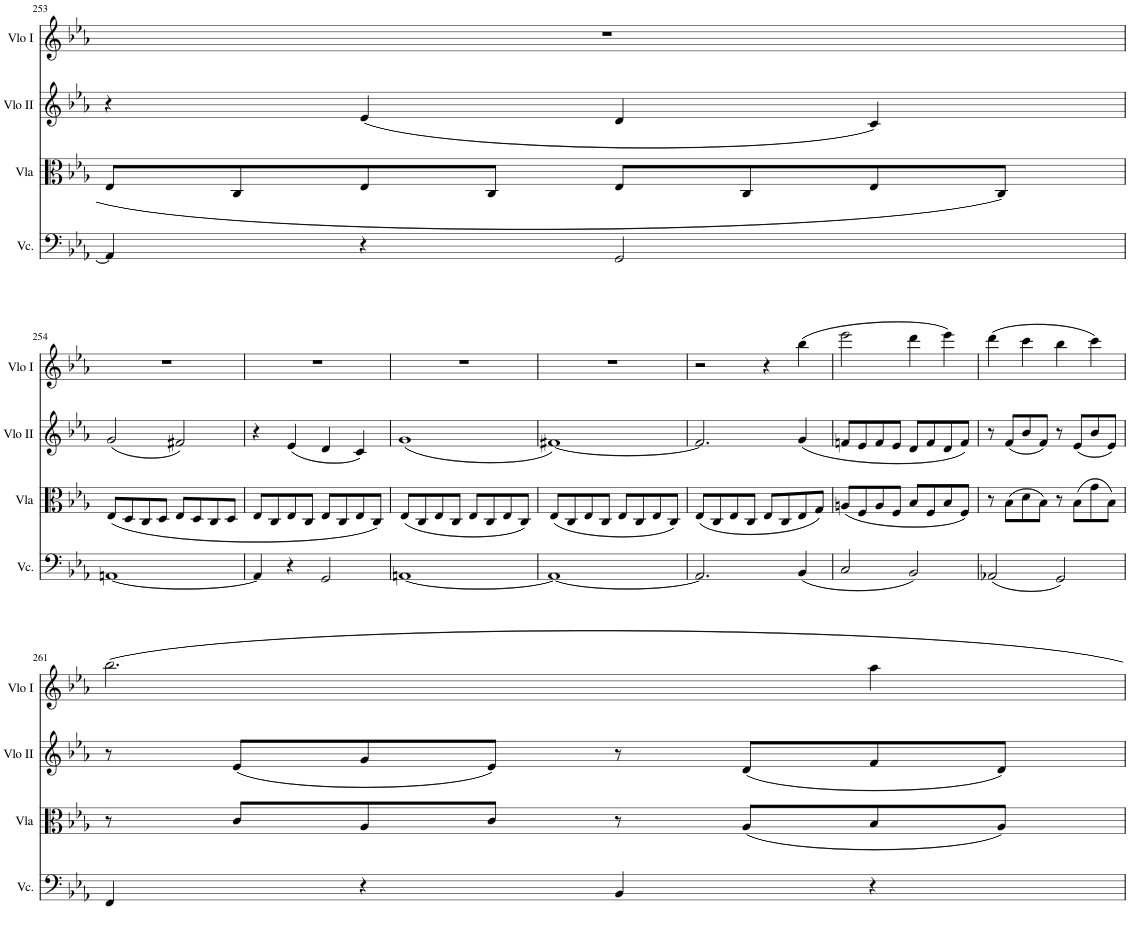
**kern	**kern	**kern	**kern
*part4	*part3	*part2	*part1
*staff4	*staff3	*staff2	*staff1
*I"Violoncello	*I"Viola	*I"Violino II	*I"Violino I
*I'Vc.	*I'Vla	*I'Vlo II	*I'Vlo I
!!LO:PB:g=z
*clefF4	*clefC3	*clefG2	*clefG2
*k[b-e-a-]	*k[b-e-a-]	*k[b-e-a-]	*k[b-e-a-]
*M4/4	*M4/4	*M4/4	*M4/4
*met(c)	*met(c)	*met(c)	*met(c)
=253	=253	=253	=253
4AA/]	8E-/L	4r	1r
.	8C/	.	.
4r	8E-/	(4e-/	.
.	8C/J	.	.
2GG/	8E-/L	4d/	.
.	8C/	.	.
.	8E-/	4c/)	.
.	8C/J	.	.
!!LO:LB:g=z
=254	=254	=254	=254
[1AAn	(8E-/L	(2g/	1r
.	8D/	.	.
.	8C/	.	.
.	8D/J	.	.
.	8E-/L	2f#X/)	.
.	8D/	.	.
.	8C/	.	.
.	8D/J	.	.
=255	=255	=255	=255
4AA/]	8E-/L	4r	1r
.	8C/	.	.
4r	8E-/	(4e-/	.
.	8C/J	.	.
2GG/	8E-/L	4d/	.
.	8C/	.	.
.	8E-/	4c/)	.
.	8C/J)	.	.
=256	=256	=256	=256
[1AAn	(8E-/L	(1g	1r
.	8C/	.	.
.	8E-/	.	.
.	8C/J	.	.
.	8E-/L	.	.
.	8C/	.	.
.	8E-/	.	.
.	8C/J)	.	.
=257	=257	=257	=257
1AA_	(8E-/L	[1f#X)	1r
.	8C/	.	.
.	8E-/	.	.
.	8C/J	.	.
.	8E-/L	.	.
.	8C/	.	.
.	8E-/	.	.
.	8C/J)	.	.
=258	=258	=258	=258
2.AA/]	(8E-/L	2.f#/]	2r
.	8C/	.	.
.	8E-/	.	.
.	8C/J	.	.
.	8E-/L	.	4r
.	8C/	.	.
(4BB-/	8E-/	(4g/	(4bb-\
.	8G/J)	.	.
=259	=259	=259	=259
2C/	(8An/L	8fn/L	2eee-\
.	8F/	8e-/	.
.	8A/	8f/	.
.	8F/J	8e-/J	.
2BB-/)	8B-/L	8d/L	4ddd\
.	8F/	8f/	.
.	8B-/	8d/	4eee-\)
.	8F/J)	8f/J)	.
=260	=260	=260	=260
(2AA-X/	8r	8r	(4ddd\
.	(8B-\L	(8f/L	.
.	8d\	8b-/	4ccc\
.	8B-\J)	8f/J)	.
2GG/)	8r	8r	4bb-\
.	(8B-\L	(8e-/L	.
.	8g\	8b-/	4ccc\)
.	8B-\J)	8e-/J)	.
!!LO:LB:g=z
=261	=261	=261	=261
4FF/	8r	8r	2.bb-\
.	8c/L	(8e-/L	.
4r	8A-/	8g/	.
.	8c/J	8e-/J)	.
4BB-/	8r	8r	.
.	(8A-/L	(8d/L	.
4r	8B-/	8f/	4aa-\
.	8A-/J)	8d/J)	.
=	=	=	=
*-	*-	*-	*-
